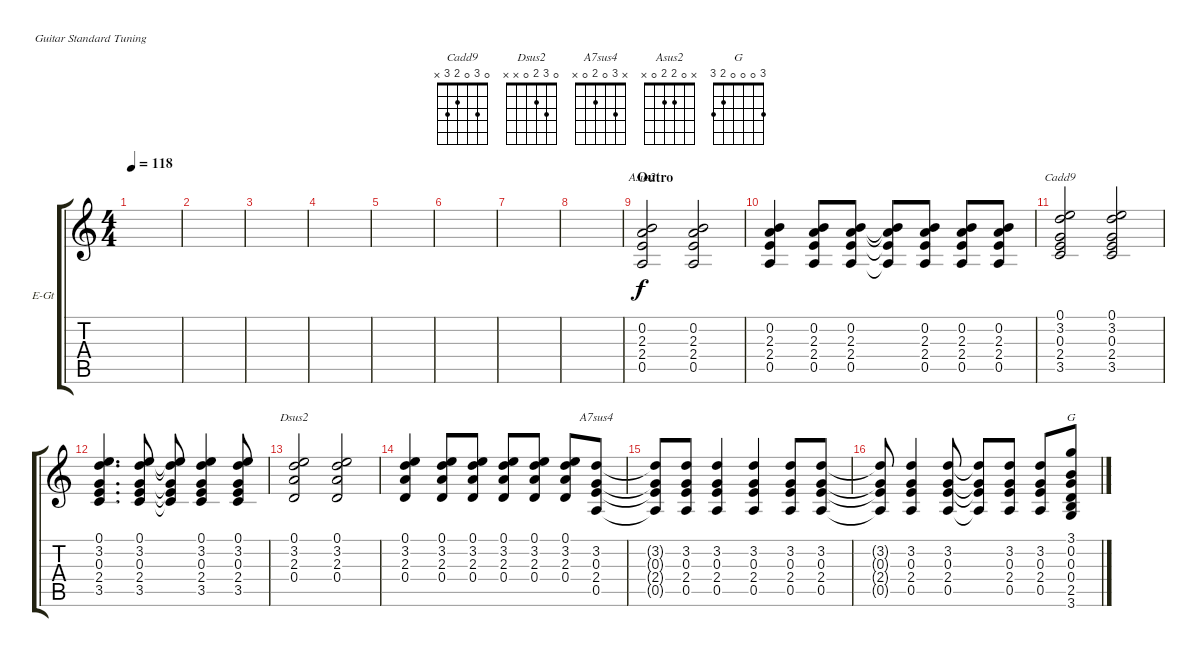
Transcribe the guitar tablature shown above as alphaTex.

\defaultSystemsLayout 4
\bracketExtendMode groupsimilarinstruments
\firstSystemTrackNameOrientation horizontal
\otherSystemsTrackNameOrientation horizontal
\track ("Electric Guitar" "E-Gt") {instrument distortionguitar}
\staff {score tabs}
\tuning (E4 B3 G3 D3 A2 E2)
\chord ("Cadd9" 0 3 0 2 3 x) {showfingering false}
\chord ("Dsus2" 0 3 2 0 x x) {showfingering false}
\chord ("A7sus4" x 3 0 2 0 x) {showfingering false}
\chord ("Asus2" x 0 2 2 0 x) {showfingering false}
\chord ("G" 3 0 0 0 2 3) {showfingering false}
\ts (4 4)
\tempo 118
\clef g2
\scale
0.333333
\ks c
|
\scale
0.333333 |
\scale
0.333333 |
\scale
0.333333 |
\scale
0.333333 |
\scale
0.333333 |
\scale
0.333333 |
\scale
0.333333 |
\section ("" "Outro")
\scale
0.333333 (0.5 2.4 2.3 0.2).2{ch "Asus2"} (0.5 2.4 2.3 0.2).2 |
\scale
0.333333 (0.5 2.4 2.3 0.2).4 (0.5 2.4 2.3 0.2).8 (0.5 2.4 2.3 0.2).8 (0.5{t} 2.4{t} 2.3{t} 0.2{t}).8 (0.5 2.4 2.3 0.2).8 (0.5 2.4 2.3 0.2).8 (0.5 2.4 2.3 0.2).8 |
\scale
0.333333 (3.5 2.4 0.3 3.2 0.1).2{ch "Cadd9"} (3.5 2.4 0.3 3.2 0.1).2 |
\scale
0.333333 (3.5 2.4 0.3 3.2 0.1).4{d} (3.5 2.4 0.3 3.2 0.1).8 (3.5{t} 2.4{t} 0.3{t} 3.2{t} 0.1{t}).8 (3.5 2.4 0.3 3.2 0.1).4 (3.5 2.4 0.3 3.2 0.1).8 |
\scale
0.333333 (0.4 2.3 3.2 0.1).2{ch "Dsus2"} (0.4 2.3 3.2 0.1).2 |
\scale
0.333333 (0.4 2.3 3.2 0.1).4 (0.4 2.3 3.2 0.1).8 (0.4 2.3 3.2 0.1).8 (0.4 2.3 3.2 0.1).8 (0.4 2.3 3.2 0.1).8 (0.4 2.3 3.2 0.1).8 (0.5 2.4 0.3 3.2).8{ch "A7sus4"} |
\scale
0.333333 (0.5{t} 2.4{t} 0.3{t} 3.2{t}).8 (0.5 2.4 0.3 3.2).8 (0.5 2.4 0.3 3.2).4 (0.5 2.4 0.3 3.2).4 (0.5 2.4 0.3 3.2).8 (0.5 2.4 0.3 3.2).8 |
\scale
0.333333 (0.5{t} 2.4{t} 0.3{t} 3.2{t}).8 (0.5 2.4 0.3 3.2).4 (0.5 2.4 0.3 3.2).8 (0.5{t} 2.4{t} 0.3{t} 3.2{t}).8 (0.5 2.4 0.3 3.2).8 (0.5 2.4 0.3 3.2).8 (3.6 2.5 0.4 0.3 0.2 3.1).8{ch "G"}
